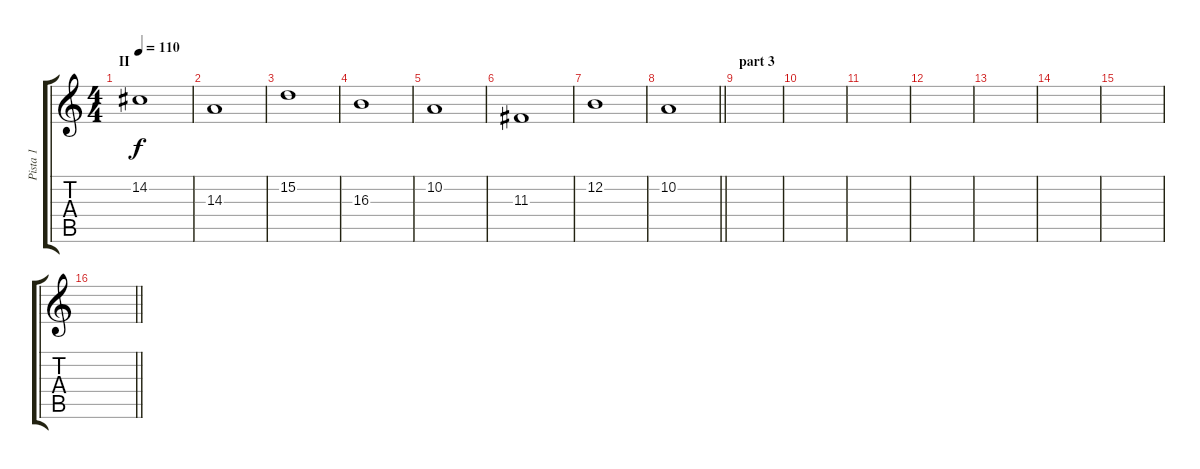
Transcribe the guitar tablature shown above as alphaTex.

\track ("Pista 1" "Pista 1") {instrument stringensemble1}
\staff {score tabs}
\tuning (E4 B3 G3 D3 A2 E2) {hide}
\ts (4 4)
\section ("" "II")
\tempo 110
\clef g2
\ks c
14.2.1{dy f} |
14.3.1 |
15.2.1 |
16.3.1 |
10.2.1 |
11.3.1 |
12.2.1 |
\barLineRight lightlight
10.2.1 |
\section ("" "part 3")
|
|
|
|
|
|
|
\barLineRight lightlight
